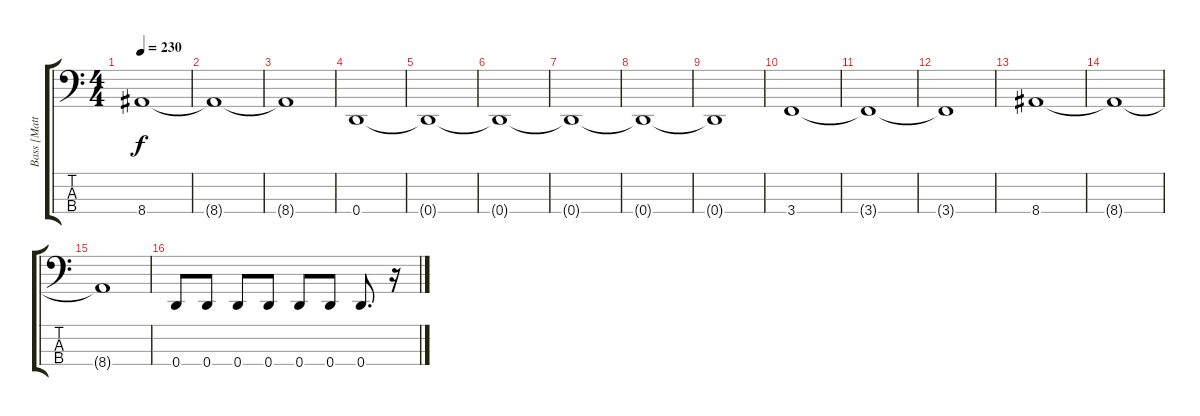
\track ("Bass [Matt]" "Bass [Matt") {instrument electricbasspick}
\staff {score tabs}
\tuning (G2 D2 A1 D1) {hide}
\ts (4 4)
\tempo 230
\clef f4
\ks c
8.4.1{dy f} |
8.4{t}.1 |
8.4{t}.1 |
0.4.1 |
0.4{t}.1 |
0.4{t}.1 |
0.4{t}.1 |
0.4{t}.1 |
0.4{t}.1 |
3.4.1 |
3.4{t}.1 |
3.4{t}.1 |
8.4.1 |
8.4{t}.1 |
8.4{t}.1 |
0.4.8 0.4.8 0.4.8 0.4.8 0.4.8 0.4.8 0.4.8{d} r.16
